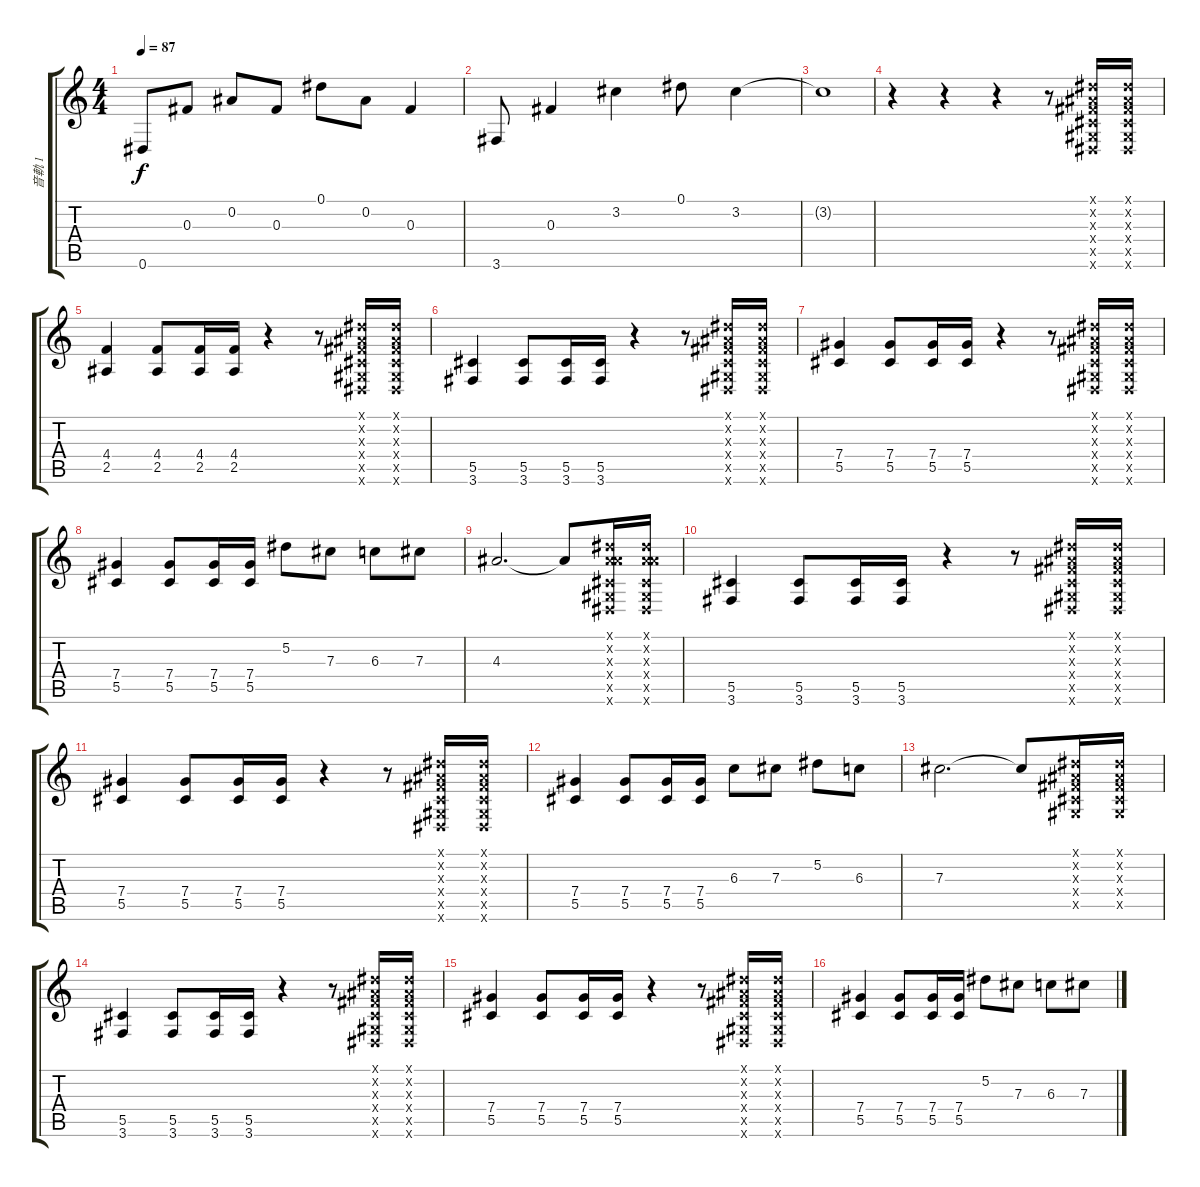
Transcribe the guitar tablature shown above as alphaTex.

\track ("音軌 1" "音軌 1") {instrument electricguitarjazz}
\staff {score tabs}
\tuning (Eb4 Bb3 Gb3 Db3 Ab2 Eb2) {hide}
\ts (4 4)
\tempo 87
\clef g2
\ks c
0.6.8{dy f} 0.3.8 0.2.8 0.3.8 0.1.8 0.2.8 0.3.4 |
3.6.8 0.3.4 3.2.4 0.1.8 3.2.4 |
3.2{t}.1 |
r.4 r.4 r.4 r.8 (0.1{x} 0.2{x} 0.3{x} 0.4{x} 0.5{x} 0.6{x}).16{instrument overdrivenguitar} (0.1{x} 0.2{x} 0.3{x} 0.4{x} 0.5{x} 0.6{x}).16 |
(4.4 2.5).4 (4.4 2.5).8 (4.4 2.5).16 (4.4 2.5).16 r.4 r.8 (0.1{x} 0.2{x} 0.3{x} 0.4{x} 0.5{x} 0.6{x}).16 (0.1{x} 0.2{x} 0.3{x} 0.4{x} 0.5{x} 0.6{x}).16 |
(5.5 3.6).4 (5.5 3.6).8 (5.5 3.6).16 (5.5 3.6).16 r.4 r.8 (0.1{x} 0.2{x} 0.3{x} 0.4{x} 0.5{x} 0.6{x}).16 (0.1{x} 0.2{x} 0.3{x} 0.4{x} 0.5{x} 0.6{x}).16 |
(7.4 5.5).4 (7.4 5.5).8 (7.4 5.5).16 (7.4 5.5).16 r.4 r.8 (0.1{x} 0.2{x} 0.3{x} 0.4{x} 0.5{x} 0.6{x}).16 (0.1{x} 0.2{x} 0.3{x} 0.4{x} 0.5{x} 0.6{x}).16 |
(7.4 5.5).4 (7.4 5.5).8 (7.4 5.5).16 (7.4 5.5).16 5.2.8 7.3.8 6.3.8 7.3.8 |
4.3.2{d} 4.3{t}.8 (0.1{x} 0.2{x} 4.3{x} 0.4{x} 0.5{x} 0.6{x}).16 (0.1{x} 0.2{x} 4.3{x} 0.4{x} 0.5{x} 0.6{x}).16 |
(5.5 3.6).4 (5.5 3.6).8 (5.5 3.6).16 (5.5 3.6).16 r.4 r.8 (0.1{x} 0.2{x} 0.3{x} 0.4{x} 0.5{x} 0.6{x}).16 (0.1{x} 0.2{x} 0.3{x} 0.4{x} 0.5{x} 0.6{x}).16 |
(7.4 5.5).4 (7.4 5.5).8 (7.4 5.5).16 (7.4 5.5).16 r.4 r.8 (0.1{x} 0.2{x} 0.3{x} 0.4{x} 0.5{x} 0.6{x}).16 (0.1{x} 0.2{x} 0.3{x} 0.4{x} 0.5{x} 0.6{x}).16 |
(7.4 5.5).4 (7.4 5.5).8 (7.4 5.5).16 (7.4 5.5).16 6.3.8 7.3.8 5.2.8 6.3.8 |
7.3.2{d} 7.3{t}.8 (0.1{x} 0.2{x} 0.3{x} 0.4{x} 0.5{x}).16 (0.1{x} 0.2{x} 0.3{x} 0.4{x} 0.5{x}).16 |
(5.5 3.6).4 (5.5 3.6).8 (5.5 3.6).16 (5.5 3.6).16 r.4 r.8 (0.1{x} 0.2{x} 0.3{x} 0.4{x} 0.5{x} 0.6{x}).16 (0.1{x} 0.2{x} 0.3{x} 0.4{x} 0.5{x} 0.6{x}).16 |
(7.4 5.5).4 (7.4 5.5).8 (7.4 5.5).16 (7.4 5.5).16 r.4 r.8 (0.1{x} 0.2{x} 0.3{x} 0.4{x} 0.5{x} 0.6{x}).16 (0.1{x} 0.2{x} 0.3{x} 0.4{x} 0.5{x} 0.6{x}).16 |
(7.4 5.5).4 (7.4 5.5).8 (7.4 5.5).16 (7.4 5.5).16 5.2.8 7.3.8 6.3.8 7.3.8
